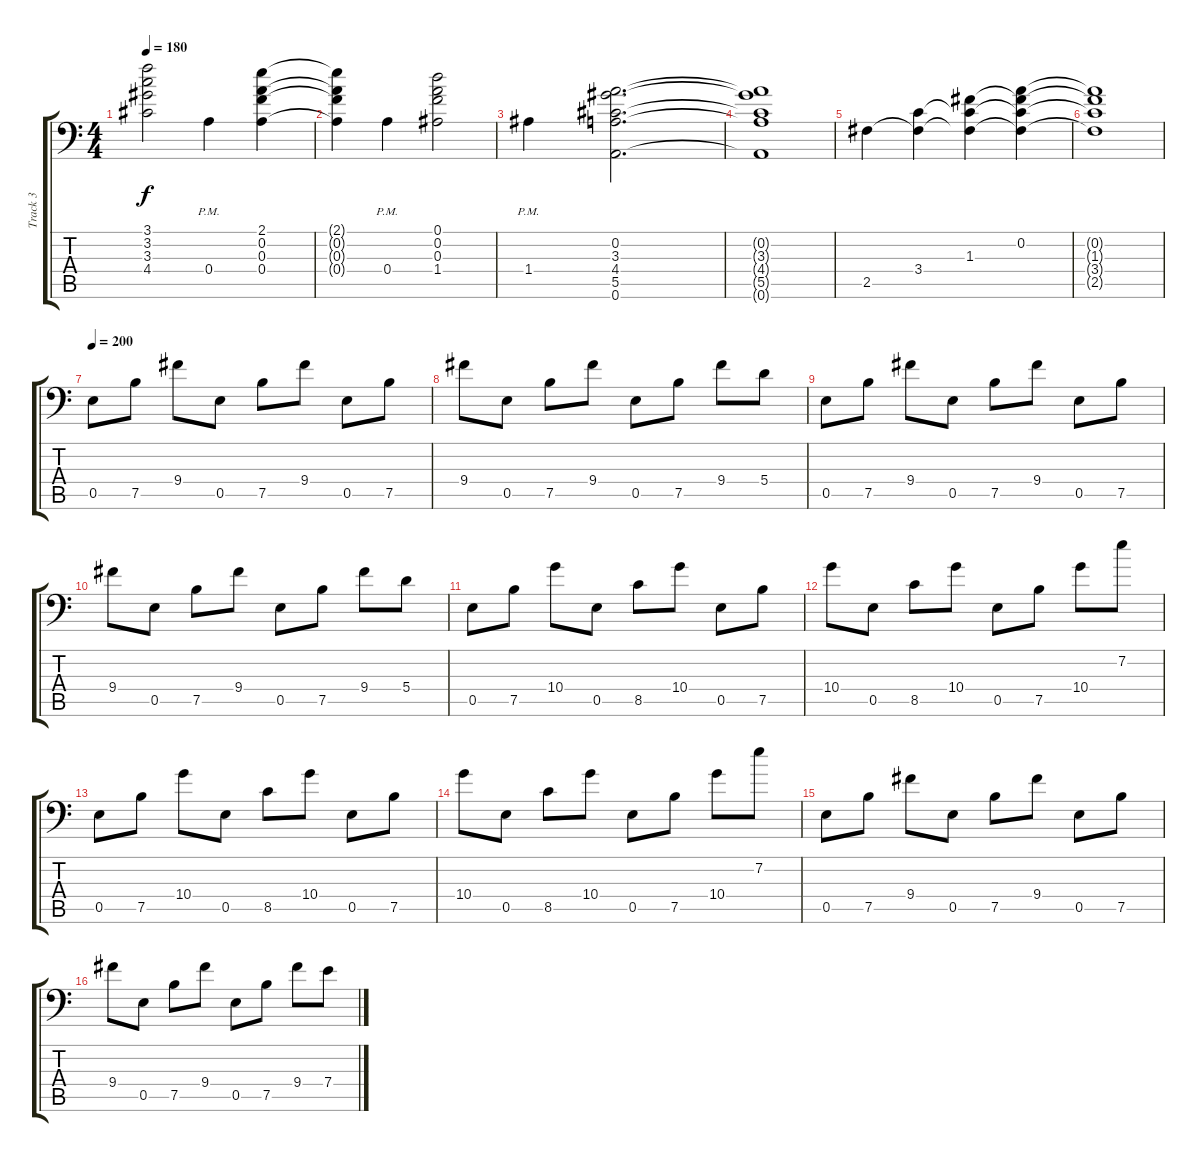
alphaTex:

\track ("Track 3" "Track 3") {instrument electricguitarjazz}
\staff {score tabs}
\tuning (D4 A3 F3 A2 E2 A1) {hide}
\ts (4 4)
\tempo 180
\clef f4
\ks c
(3.1 3.2 3.3 4.4).2{dy f} 0.4{pm}.4 (2.1 0.2 0.3 0.4).4 |
(2.1{t} 0.2{t} 0.3{t} 0.4{t}).4 0.4{pm}.4 (0.1 0.2 0.3 1.4).2 |
1.4{pm}.4 (0.2 3.3 4.4 5.5 0.6).2{d} |
(0.2{t} 3.3{t} 4.4{t} 5.5{t} 0.6{t}).1 |
2.5.4 (3.4 2.5{t}).4 (1.3 3.4{t} 2.5{t}).4 (0.2 1.3{t} 3.4{t} 2.5{t}).4 |
(0.2{t} 1.3{t} 3.4{t} 2.5{t}).1 |
\tempo 200
0.5.8 7.5.8 9.4.8 0.5.8 7.5.8 9.4.8 0.5.8 7.5.8 |
9.4.8 0.5.8 7.5.8 9.4.8 0.5.8 7.5.8 9.4.8 5.4.8 |
0.5.8 7.5.8 9.4.8 0.5.8 7.5.8 9.4.8 0.5.8 7.5.8 |
9.4.8 0.5.8 7.5.8 9.4.8 0.5.8 7.5.8 9.4.8 5.4.8 |
0.5.8 7.5.8 10.4.8 0.5.8 8.5.8 10.4.8 0.5.8 7.5.8 |
10.4.8 0.5.8 8.5.8 10.4.8 0.5.8 7.5.8 10.4.8 7.2.8 |
0.5.8 7.5.8 10.4.8 0.5.8 8.5.8 10.4.8 0.5.8 7.5.8 |
10.4.8 0.5.8 8.5.8 10.4.8 0.5.8 7.5.8 10.4.8 7.2.8 |
0.5.8 7.5.8 9.4.8 0.5.8 7.5.8 9.4.8 0.5.8 7.5.8 |
9.4.8 0.5.8 7.5.8 9.4.8 0.5.8 7.5.8 9.4.8 7.4.8
